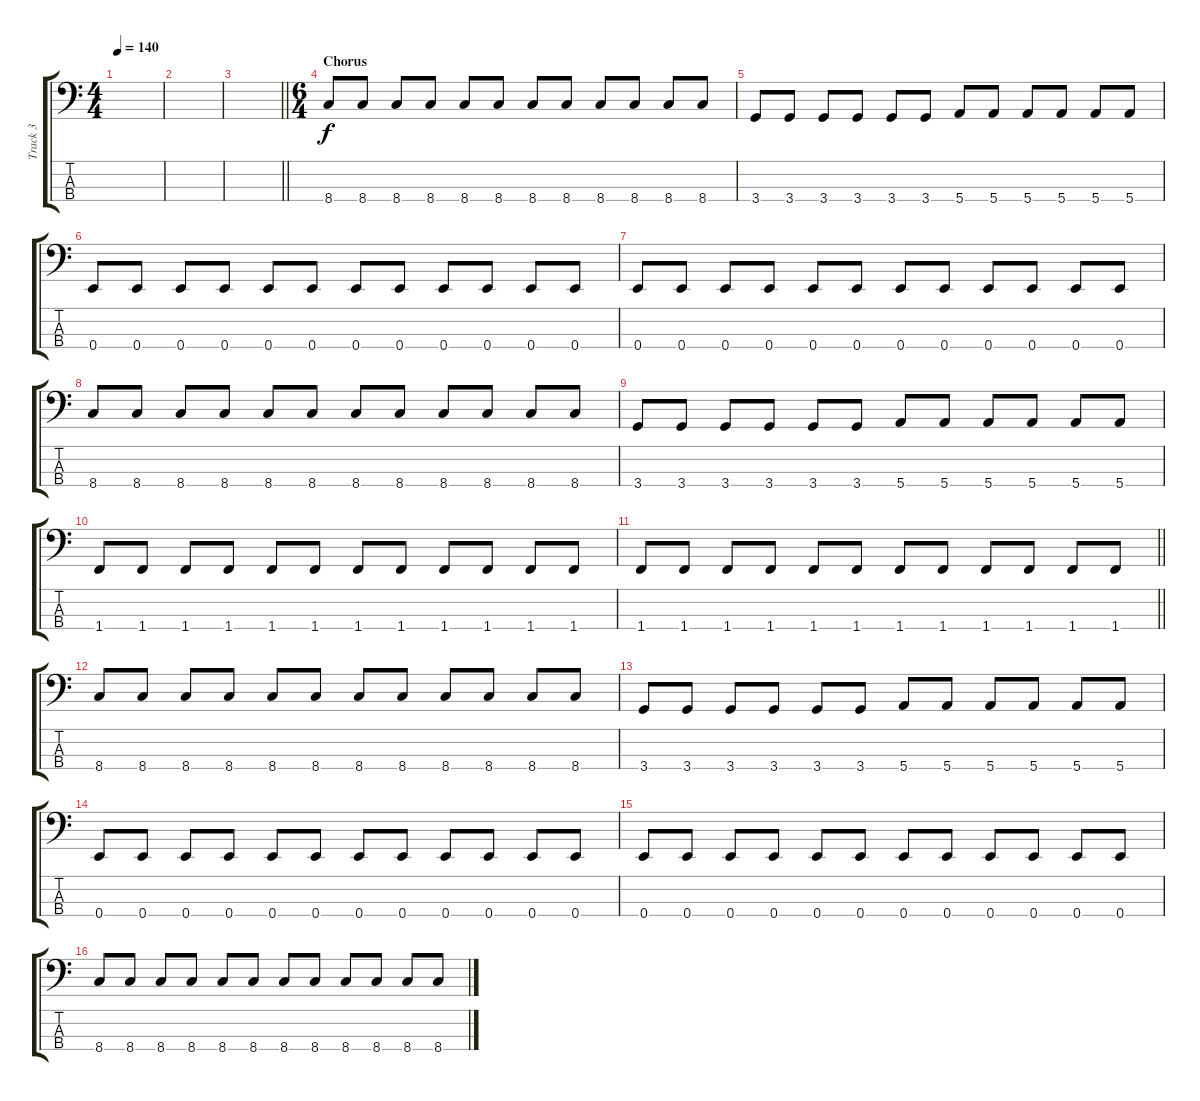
\track ("Track 3" "Track 3") {instrument electricbassfinger}
\staff {score tabs}
\tuning (G2 D2 A1 E1) {hide}
\ts (4 4)
\section ("" "")
\tempo 140
\clef f4
\ks c
|
|
\barLineRight lightlight
|
\ts (6 4)
\section ("" "Chorus")
8.4.8 8.4.8 8.4.8 8.4.8 8.4.8 8.4.8 8.4.8 8.4.8 8.4.8 8.4.8 8.4.8 8.4.8 |
3.4.8 3.4.8 3.4.8 3.4.8 3.4.8 3.4.8 5.4.8 5.4.8 5.4.8 5.4.8 5.4.8 5.4.8 |
0.4.8 0.4.8 0.4.8 0.4.8 0.4.8 0.4.8 0.4.8 0.4.8 0.4.8 0.4.8 0.4.8 0.4.8 |
0.4.8 0.4.8 0.4.8 0.4.8 0.4.8 0.4.8 0.4.8 0.4.8 0.4.8 0.4.8 0.4.8 0.4.8 |
8.4.8 8.4.8 8.4.8 8.4.8 8.4.8 8.4.8 8.4.8 8.4.8 8.4.8 8.4.8 8.4.8 8.4.8 |
3.4.8 3.4.8 3.4.8 3.4.8 3.4.8 3.4.8 5.4.8 5.4.8 5.4.8 5.4.8 5.4.8 5.4.8 |
1.4.8 1.4.8 1.4.8 1.4.8 1.4.8 1.4.8 1.4.8 1.4.8 1.4.8 1.4.8 1.4.8 1.4.8 |
\barLineRight lightlight
1.4.8 1.4.8 1.4.8 1.4.8 1.4.8 1.4.8 1.4.8 1.4.8 1.4.8 1.4.8 1.4.8 1.4.8 |
\section ("" "")
8.4.8 8.4.8 8.4.8 8.4.8 8.4.8 8.4.8 8.4.8 8.4.8 8.4.8 8.4.8 8.4.8 8.4.8 |
3.4.8 3.4.8 3.4.8 3.4.8 3.4.8 3.4.8 5.4.8 5.4.8 5.4.8 5.4.8 5.4.8 5.4.8 |
0.4.8 0.4.8 0.4.8 0.4.8 0.4.8 0.4.8 0.4.8 0.4.8 0.4.8 0.4.8 0.4.8 0.4.8 |
0.4.8 0.4.8 0.4.8 0.4.8 0.4.8 0.4.8 0.4.8 0.4.8 0.4.8 0.4.8 0.4.8 0.4.8 |
8.4.8 8.4.8 8.4.8 8.4.8 8.4.8 8.4.8 8.4.8 8.4.8 8.4.8 8.4.8 8.4.8 8.4.8
